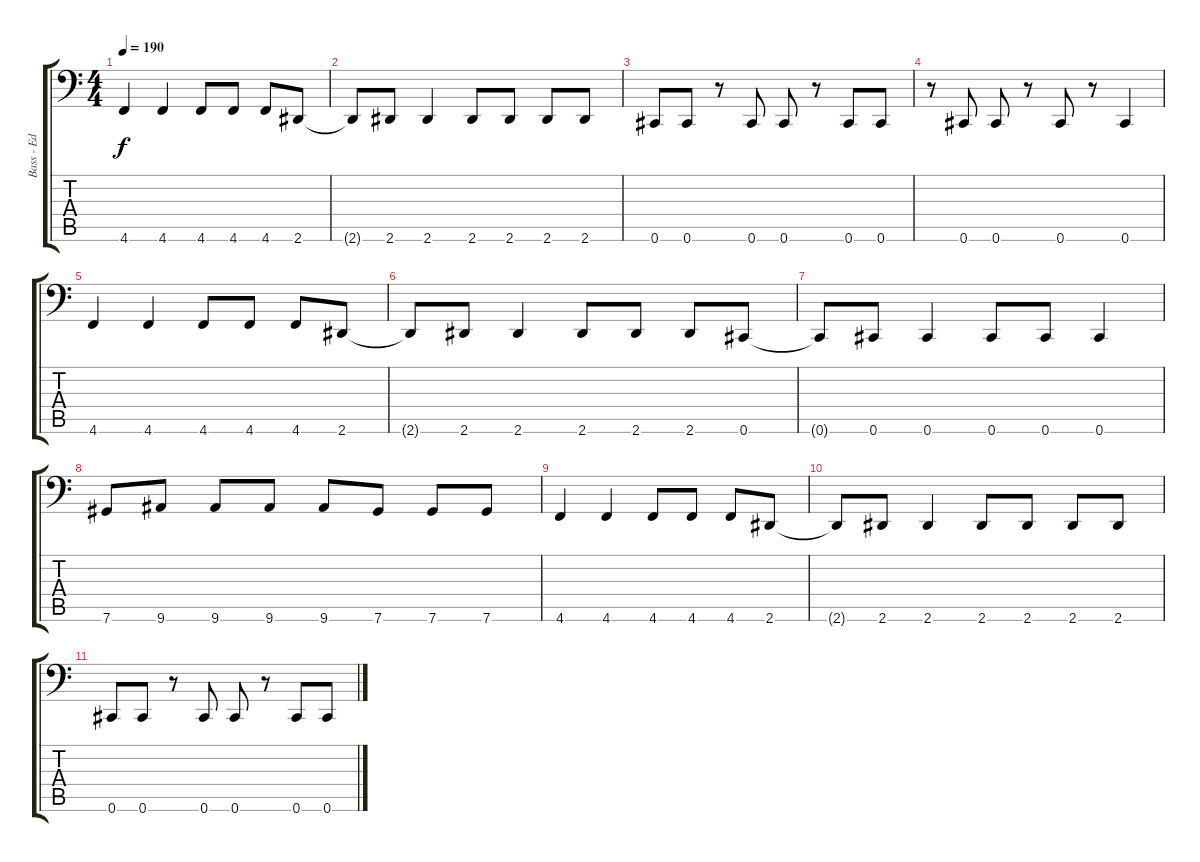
\track ("Bass - Ed" "Bass - Ed") {instrument electricbasspick}
\staff {score tabs}
\tuning (Eb4 Bb3 Gb2 Db2 Ab1 Db1) {hide}
\ts (4 4)
\tempo 190
\clef f4
\ks c
4.6.4{dy f} 4.6.4 4.6.8 4.6.8 4.6.8 2.6.8 |
2.6{t}.8 2.6.8 2.6.4 2.6.8 2.6.8 2.6.8 2.6.8 |
0.6.8 0.6.8 r.8 0.6.8 0.6.8 r.8 0.6.8 0.6.8 |
r.8 0.6.8 0.6.8 r.8 0.6.8 r.8 0.6.4 |
4.6.4 4.6.4 4.6.8 4.6.8 4.6.8 2.6.8 |
2.6{t}.8 2.6.8 2.6.4 2.6.8 2.6.8 2.6.8 0.6.8 |
0.6{t}.8 0.6.8 0.6.4 0.6.8 0.6.8 0.6.4 |
7.6.8 9.6.8 9.6.8 9.6.8 9.6.8 7.6.8 7.6.8 7.6.8 |
4.6.4 4.6.4 4.6.8 4.6.8 4.6.8 2.6.8 |
2.6{t}.8 2.6.8 2.6.4 2.6.8 2.6.8 2.6.8 2.6.8 |
0.6.8 0.6.8 r.8 0.6.8 0.6.8 r.8 0.6.8 0.6.8
